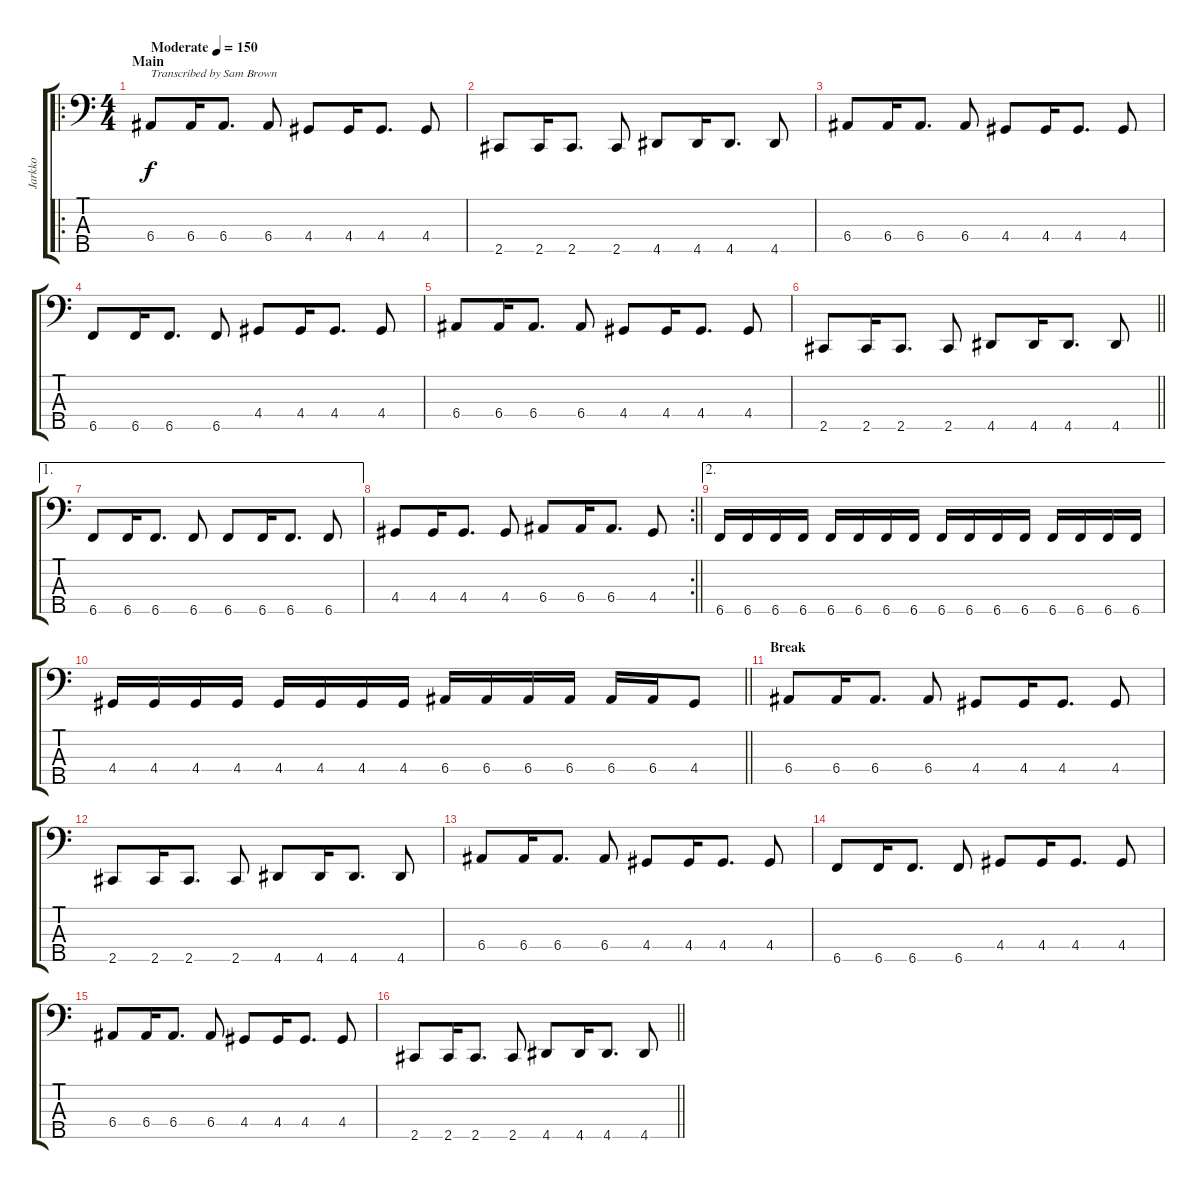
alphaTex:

\track ("Jarkko" "Jarkko") {instrument electricbassfinger}
\staff {score tabs}
\tuning (G2 D2 A1 E1 B0) {hide}
\ro
\ts (4 4)
\section ("" "Main")
\tempo (150 "Moderate")
\clef f4
\ks c
6.4.8{txt "Transcribed by Sam Brown" dy f instrument electricbassfinger} 6.4.16 6.4.8{d} 6.4.8 4.4.8 4.4.16 4.4.8{d} 4.4.8 |
2.5.8 2.5.16 2.5.8{d} 2.5.8 4.5.8 4.5.16 4.5.8{d} 4.5.8 |
6.4.8 6.4.16 6.4.8{d} 6.4.8 4.4.8 4.4.16 4.4.8{d} 4.4.8 |
6.5.8 6.5.16 6.5.8{d} 6.5.8 4.4.8 4.4.16 4.4.8{d} 4.4.8 |
6.4.8 6.4.16 6.4.8{d} 6.4.8 4.4.8 4.4.16 4.4.8{d} 4.4.8 |
\barLineRight lightlight
2.5.8 2.5.16 2.5.8{d} 2.5.8 4.5.8 4.5.16 4.5.8{d} 4.5.8 |
\ae 1
\section ("" "")
6.5.8 6.5.16 6.5.8{d} 6.5.8 6.5.8 6.5.16 6.5.8{d} 6.5.8 |
\rc 2
\barLineRight lightlight
4.4.8 4.4.16 4.4.8{d} 4.4.8 6.4.8 6.4.16 6.4.8{d} 4.4.8 |
\ae 2
\section ("" "")
6.5.16 6.5.16 6.5.16 6.5.16 6.5.16 6.5.16 6.5.16 6.5.16 6.5.16 6.5.16 6.5.16 6.5.16 6.5.16 6.5.16 6.5.16 6.5.16 |
\barLineRight lightlight
4.4.16 4.4.16 4.4.16 4.4.16 4.4.16 4.4.16 4.4.16 4.4.16 6.4.16 6.4.16 6.4.16 6.4.16 6.4.16 6.4.16 4.4.8 |
\section ("" "Break")
6.4.8 6.4.16 6.4.8{d} 6.4.8 4.4.8 4.4.16 4.4.8{d} 4.4.8 |
2.5.8 2.5.16 2.5.8{d} 2.5.8 4.5.8 4.5.16 4.5.8{d} 4.5.8 |
6.4.8 6.4.16 6.4.8{d} 6.4.8 4.4.8 4.4.16 4.4.8{d} 4.4.8 |
6.5.8 6.5.16 6.5.8{d} 6.5.8 4.4.8 4.4.16 4.4.8{d} 4.4.8 |
6.4.8 6.4.16 6.4.8{d} 6.4.8 4.4.8 4.4.16 4.4.8{d} 4.4.8 |
\barLineRight lightlight
2.5.8 2.5.16 2.5.8{d} 2.5.8 4.5.8 4.5.16 4.5.8{d} 4.5.8
